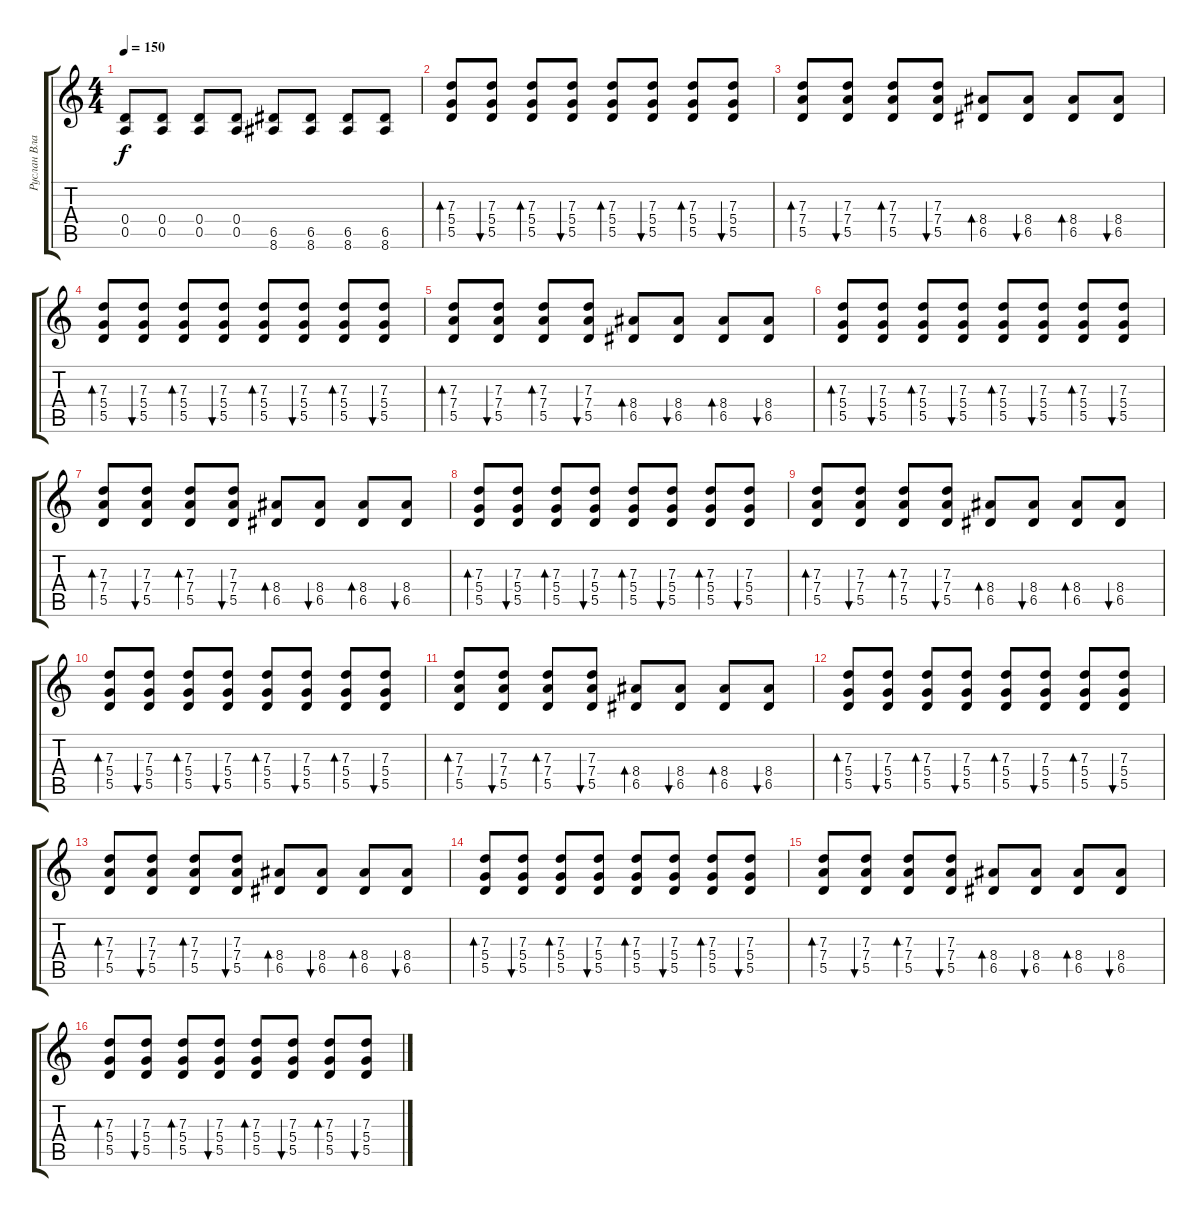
\track ("Руслан Владыко" "Руслан Вла") {instrument distortionguitar}
\staff {score tabs}
\tuning (E4 B3 G3 D3 A2 D2) {hide}
\ts (4 4)
\tempo 150
\clef g2
\ks c
(0.4 0.5).8{dy f} (0.4 0.5).8 (0.4 0.5).8 (0.4 0.5).8 (6.5 8.6).8 (6.5 8.6).8 (6.5 8.6).8 (6.5 8.6).8 |
(7.3 5.4 5.5).8{bd 60 volume 9 instrument electricguitarclean} (7.3 5.4 5.5).8{bu 60} (7.3 5.4 5.5).8{bd 60} (7.3 5.4 5.5).8{bu 60} (7.3 5.4 5.5).8{bd 60} (7.3 5.4 5.5).8{bu 60} (7.3 5.4 5.5).8{bd 60} (7.3 5.4 5.5).8{bu 60} |
(7.3 7.4 5.5).8{bd 60} (7.3 7.4 5.5).8{bu 60} (7.3 7.4 5.5).8{bd 60} (7.3 7.4 5.5).8{bu 60} (8.4 6.5).8{bd 60} (8.4 6.5).8{bu 60} (8.4 6.5).8{bd 60} (8.4 6.5).8{bu 60} |
(7.3 5.4 5.5).8{bd 60} (7.3 5.4 5.5).8{bu 60} (7.3 5.4 5.5).8{bd 60} (7.3 5.4 5.5).8{bu 60} (7.3 5.4 5.5).8{bd 60} (7.3 5.4 5.5).8{bu 60} (7.3 5.4 5.5).8{bd 60} (7.3 5.4 5.5).8{bu 60} |
(7.3 7.4 5.5).8{bd 60} (7.3 7.4 5.5).8{bu 60} (7.3 7.4 5.5).8{bd 60} (7.3 7.4 5.5).8{bu 60} (8.4 6.5).8{bd 60} (8.4 6.5).8{bu 60} (8.4 6.5).8{bd 60} (8.4 6.5).8{bu 60} |
(7.3 5.4 5.5).8{bd 60} (7.3 5.4 5.5).8{bu 60} (7.3 5.4 5.5).8{bd 60} (7.3 5.4 5.5).8{bu 60} (7.3 5.4 5.5).8{bd 60} (7.3 5.4 5.5).8{bu 60} (7.3 5.4 5.5).8{bd 60} (7.3 5.4 5.5).8{bu 60} |
(7.3 7.4 5.5).8{bd 60} (7.3 7.4 5.5).8{bu 60} (7.3 7.4 5.5).8{bd 60} (7.3 7.4 5.5).8{bu 60} (8.4 6.5).8{bd 60} (8.4 6.5).8{bu 60} (8.4 6.5).8{bd 60} (8.4 6.5).8{bu 60} |
(7.3 5.4 5.5).8{bd 60} (7.3 5.4 5.5).8{bu 60} (7.3 5.4 5.5).8{bd 60} (7.3 5.4 5.5).8{bu 60} (7.3 5.4 5.5).8{bd 60} (7.3 5.4 5.5).8{bu 60} (7.3 5.4 5.5).8{bd 60} (7.3 5.4 5.5).8{bu 60} |
(7.3 7.4 5.5).8{bd 60} (7.3 7.4 5.5).8{bu 60} (7.3 7.4 5.5).8{bd 60} (7.3 7.4 5.5).8{bu 60} (8.4 6.5).8{bd 60} (8.4 6.5).8{bu 60} (8.4 6.5).8{bd 60} (8.4 6.5).8{bu 60} |
(7.3 5.4 5.5).8{bd 60} (7.3 5.4 5.5).8{bu 60} (7.3 5.4 5.5).8{bd 60} (7.3 5.4 5.5).8{bu 60} (7.3 5.4 5.5).8{bd 60} (7.3 5.4 5.5).8{bu 60} (7.3 5.4 5.5).8{bd 60} (7.3 5.4 5.5).8{bu 60} |
(7.3 7.4 5.5).8{bd 60} (7.3 7.4 5.5).8{bu 60} (7.3 7.4 5.5).8{bd 60} (7.3 7.4 5.5).8{bu 60} (8.4 6.5).8{bd 60} (8.4 6.5).8{bu 60} (8.4 6.5).8{bd 60} (8.4 6.5).8{bu 60} |
(7.3 5.4 5.5).8{bd 60} (7.3 5.4 5.5).8{bu 60} (7.3 5.4 5.5).8{bd 60} (7.3 5.4 5.5).8{bu 60} (7.3 5.4 5.5).8{bd 60} (7.3 5.4 5.5).8{bu 60} (7.3 5.4 5.5).8{bd 60} (7.3 5.4 5.5).8{bu 60} |
(7.3 7.4 5.5).8{bd 60} (7.3 7.4 5.5).8{bu 60} (7.3 7.4 5.5).8{bd 60} (7.3 7.4 5.5).8{bu 60} (8.4 6.5).8{bd 60} (8.4 6.5).8{bu 60} (8.4 6.5).8{bd 60} (8.4 6.5).8{bu 60} |
(7.3 5.4 5.5).8{bd 60} (7.3 5.4 5.5).8{bu 60} (7.3 5.4 5.5).8{bd 60} (7.3 5.4 5.5).8{bu 60} (7.3 5.4 5.5).8{bd 60} (7.3 5.4 5.5).8{bu 60} (7.3 5.4 5.5).8{bd 60} (7.3 5.4 5.5).8{bu 60} |
(7.3 7.4 5.5).8{bd 60} (7.3 7.4 5.5).8{bu 60} (7.3 7.4 5.5).8{bd 60} (7.3 7.4 5.5).8{bu 60} (8.4 6.5).8{bd 60} (8.4 6.5).8{bu 60} (8.4 6.5).8{bd 60} (8.4 6.5).8{bu 60} |
(7.3 5.4 5.5).8{bd 60} (7.3 5.4 5.5).8{bu 60} (7.3 5.4 5.5).8{bd 60} (7.3 5.4 5.5).8{bu 60} (7.3 5.4 5.5).8{bd 60} (7.3 5.4 5.5).8{bu 60} (7.3 5.4 5.5).8{bd 60} (7.3 5.4 5.5).8{bu 60}
